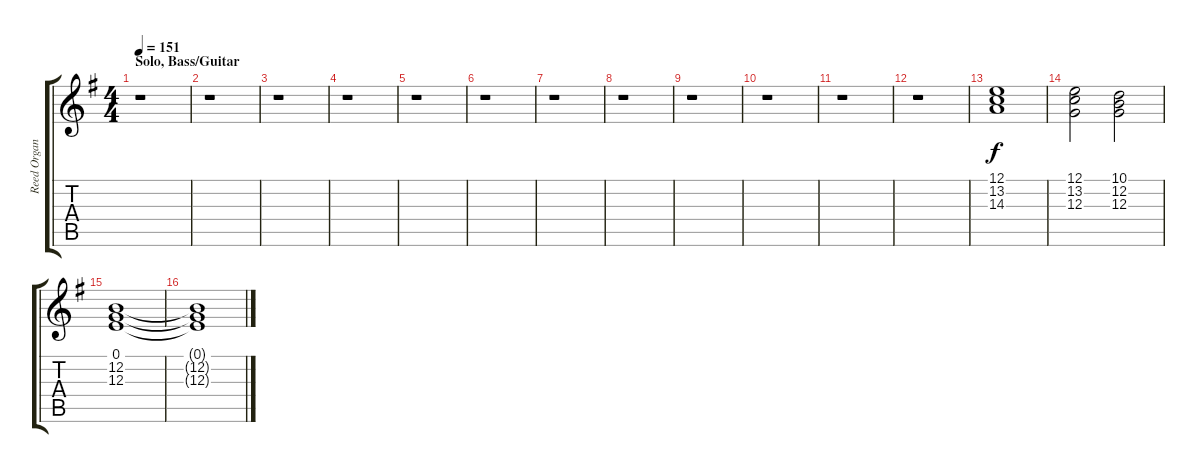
\track ("Reed Organ" "Reed Organ") {instrument reedorgan}
\staff {score tabs}
\tuning (E4 B3 G3 D3 A2 E2) {hide}
\ts (4 4)
\section ("" "Solo, Bass/Guitar")
\tempo 151
\clef g2
\ks eminor
r.1{dy f} |
r.1 |
r.1 |
r.1 |
r.1 |
r.1 |
r.1 |
r.1 |
r.1 |
r.1 |
r.1 |
r.1 |
(12.1 13.2 14.3).1 |
(12.1 13.2 12.3).2 (10.1 12.2 12.3).2 |
(0.1 12.2 12.3).1 |
(0.1{t} 12.2{t} 12.3{t}).1
